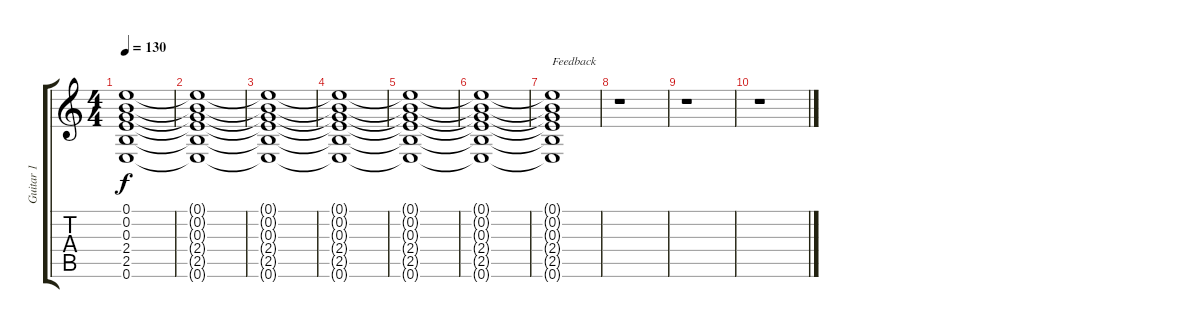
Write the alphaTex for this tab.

\track ("Guitar 1" "Guitar 1") {instrument distortionguitar}
\staff {score tabs}
\tuning (E4 B3 G3 D3 A2 E2) {hide}
\ts (4 4)
\tempo 130
\clef g2
\ks c
(0.1{t} 0.2{t} 0.3{t} 2.4{t} 2.5{t} 0.6{t}).1{dy f volume 8} |
(0.1{t} 0.2{t} 0.3{t} 2.4{t} 2.5{t} 0.6{t}).1{volume 6} |
(0.1{t} 0.2{t} 0.3{t} 2.4{t} 2.5{t} 0.6{t}).1{volume 4} |
(0.1{t} 0.2{t} 0.3{t} 2.4{t} 2.5{t} 0.6{t}).1{volume 2} |
(0.1{t} 0.2{t} 0.3{t} 2.4{t} 2.5{t} 0.6{t}).1 |
(0.1{t} 0.2{t} 0.3{t} 2.4{t} 2.5{t} 0.6{t}).1{volume 0} |
(0.1{t} 0.2{t} 0.3{t} 2.4{t} 2.5{t} 0.6{t}).1{txt "Feedback"} |
r.1 |
r.1 |
r.1
